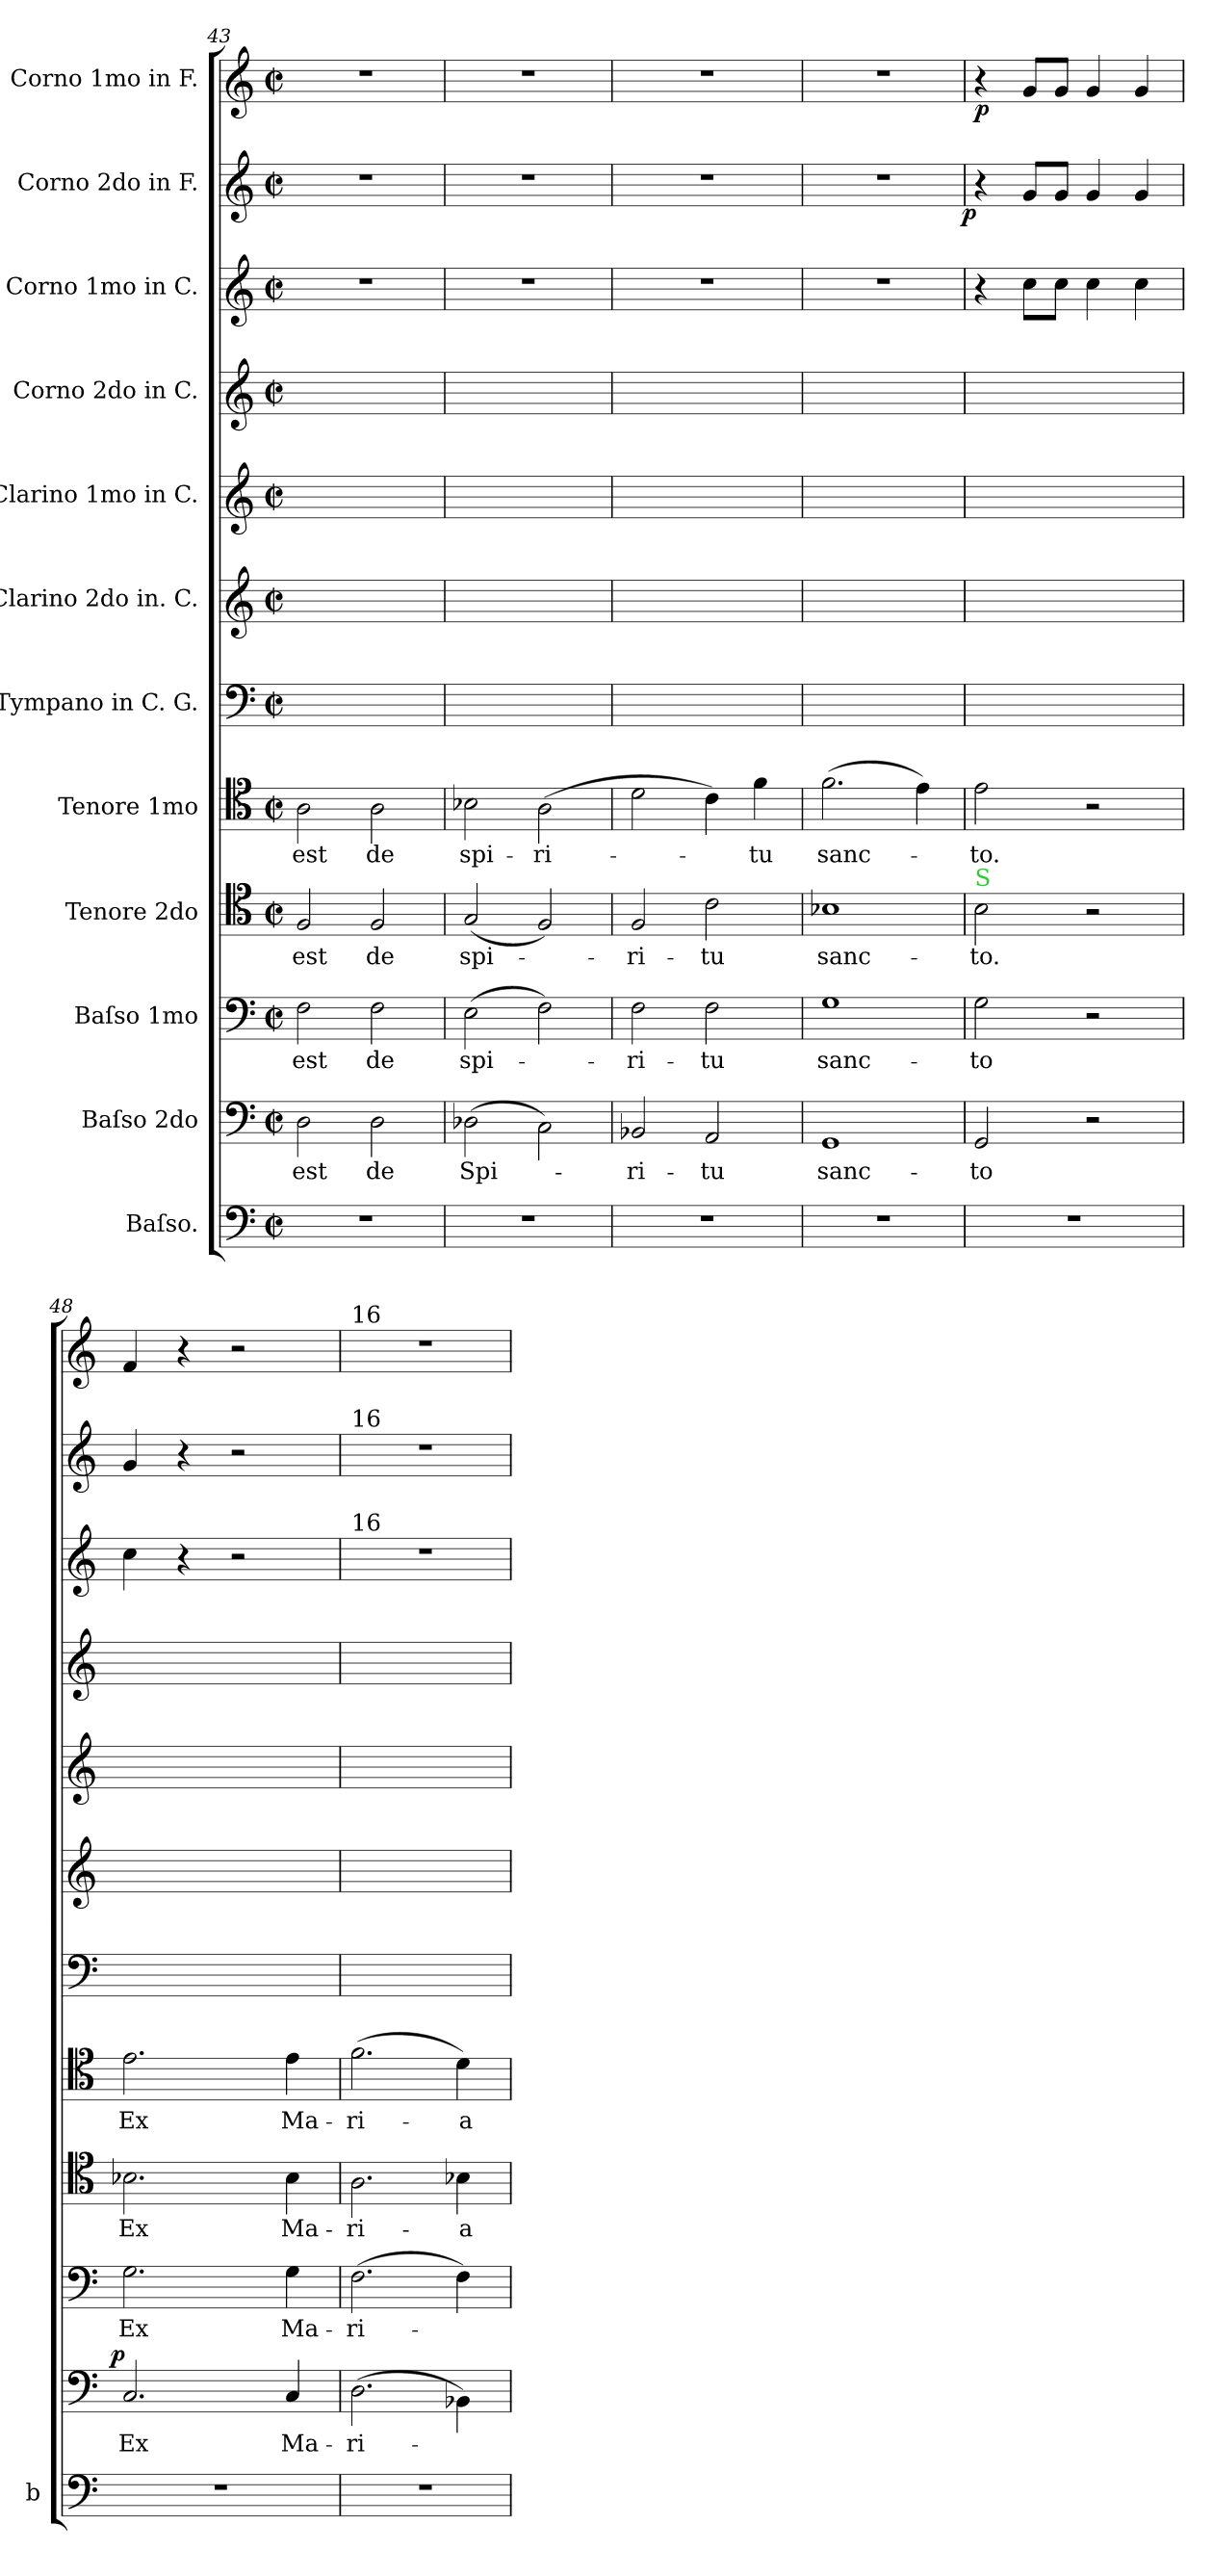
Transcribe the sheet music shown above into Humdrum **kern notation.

**kern	**kern	**text	**dynam	**kern	**text	**kern	**text	**kern	**text	**kern	**kern	**kern	**kern	**kern	**kern	**dynam	**kern	**dynam
*part12	*part11	*part11	*part11	*part10	*part10	*part9	*part9	*part8	*part8	*part7	*part6	*part5	*part4	*part3	*part2	*part2	*part1	*part1
*staff12	*staff11	*staff11	*staff11	*staff10	*staff10	*staff9	*staff9	*staff8	*staff8	*staff7	*staff6	*staff5	*staff4	*staff3	*staff2	*staff2	*staff1	*staff1
*I"Baſso.	*I"Baſso 2do	*	*	*I"Baſso 1mo	*	*I"Tenore 2do	*	*I"Tenore 1mo	*	*I"Tympano in C. G.	*I"Clarino 2do in. C.	*I"Clarino 1mo in C.	*I"Corno 2do in C.	*I"Corno 1mo in C.	*I"Corno 2do in F.	*	*I"Corno 1mo in F.	*
*I'b	*	*	*	*	*	*	*	*	*	*	*	*	*	*	*	*	*	*
*clefF4	*clefF4	*	*	*clefF4	*	*clefC4	*	*clefC4	*	*clefF4	*clefG2	*clefG2	*clefG2	*clefG2	*clefG2	*	*clefG2	*
*	*	*	*	*	*	*	*	*	*	*	*	*	*	*	*ITrd4c7	*	*ITrd4c7	*
*k[]	*k[]	*	*	*k[]	*	*k[]	*	*k[]	*	*k[]	*k[]	*k[]	*k[]	*k[]	*k[b-]	*	*k[b-]	*
*M2/2	*M2/2	*	*	*M2/2	*	*M2/2	*	*M2/2	*	*M2/2	*M2/2	*M2/2	*M2/2	*M2/2	*M2/2	*	*M2/2	*
*met(c|)	*met(c|)	*	*	*met(c|)	*	*met(c|)	*	*met(c|)	*	*met(c|)	*met(c|)	*met(c|)	*met(c|)	*met(c|)	*met(c|)	*	*met(c|)	*
=43	=43	=43	=43	=43	=43	=43	=43	=43	=43	=43	=43	=43	=43	=43	=43	=43	=43	=43
1r	2D\	est	.	2F\	est	2F/	est	2A\	est	1ryy	1ryy	1ryy	1ryy	1r	1r	.	1r	.
.	2D\	de	.	2F\	de	2F/	de	2A\	de	.	.	.	.	.	.	.	.	.
=44	=44	=44	=44	=44	=44	=44	=44	=44	=44	=44	=44	=44	=44	=44	=44	=44	=44	=44
1r	(2D-X\	Spi-	.	(2E\	spi-	(2G/	spi-	2B-X\	spi-	1ryy	1ryy	1ryy	1ryy	1r	1r	.	1r	.
.	2C\)	.	.	2F\)	.	2F/)	.	(2A\	-ri-	.	.	.	.	.	.	.	.	.
=45	=45	=45	=45	=45	=45	=45	=45	=45	=45	=45	=45	=45	=45	=45	=45	=45	=45	=45
1r	2BB-X/	-ri-	.	2F\	-ri-	2F/	-ri-	2d\	.	1ryy	1ryy	1ryy	1ryy	1r	1r	.	1r	.
.	2AA/	-tu	.	2F\	-tu	2c\	-tu	4c\)	.	.	.	.	.	.	.	.	.	.
.	.	.	.	.	.	.	.	4f\	-tu	.	.	.	.	.	.	.	.	.
=46	=46	=46	=46	=46	=46	=46	=46	=46	=46	=46	=46	=46	=46	=46	=46	=46	=46	=46
1r	1GG	sanc-	.	1G	sanc-	1B-X	sanc-	(2.f\	sanc-	1ryy	1ryy	1ryy	1ryy	1r	1r	.	1r	.
.	.	.	.	.	.	.	.	4e\)	.	.	.	.	.	.	.	.	.	.
=47	=47	=47	=47	=47	=47	=47	=47	=47	=47	=47	=47	=47	=47	=47	=47	=47	=47	=47
!	!	!	!	!	!	!LO:TX:a:color=limegreen:t=S	!	!	!	!	!	!	!	!	!	!	!	!
!	!	!	!	!	!	!	!	!	!	!	!	!	!	!	!	!LO:DY:rj	!	!
1r	2GG/	-to	.	2G\	-to	2B\	-to.	2e\	-to.	1ryy	1ryy	1ryy	1ryy	4r	4r	p	4r	p
.	.	.	.	.	.	.	.	.	.	.	.	.	.	8cc\L	8c/L	.	8c/L	.
.	.	.	.	.	.	.	.	.	.	.	.	.	.	8cc\J	8c/J	.	8c/J	.
.	2r	.	.	2r	.	2r	.	2r	.	.	.	.	.	4cc\	4c/	.	4c/	.
.	.	.	.	.	.	.	.	.	.	.	.	.	.	4cc\	4c/	.	4c/	.
=48	=48	=48	=48	=48	=48	=48	=48	=48	=48	=48	=48	=48	=48	=48	=48	=48	=48	=48
!	!	!	!LO:DY:a:rj	!	!	!	!	!	!	!	!	!	!	!	!	!	!	!
1r	2.C/	Ex	p	2.G\	Ex	2.B-X\	Ex	2.e\	Ex	1ryy	1ryy	1ryy	1ryy	4cc\	4c/	.	4B-/	.
.	.	.	.	.	.	.	.	.	.	.	.	.	.	4r	4r	.	4r	.
.	.	.	.	.	.	.	.	.	.	.	.	.	.	2r	2r	.	2r	.
.	4C/	Ma-	.	4G\	Ma-	4B-\	Ma-	4e\	Ma-	.	.	.	.	.	.	.	.	.
=49	=49	=49	=49	=49	=49	=49	=49	=49	=49	=49	=49	=49	=49	=49	=49	=49	=49	=49
!	!	!	!	!	!	!	!	!	!	!	!	!	!	!	!	!	!LO:TX:a:t=16	!
!	!	!	!	!	!	!	!	!	!	!	!	!	!	!	!LO:TX:a:t=16	!	!	!
!	!	!	!	!	!	!	!	!	!	!	!	!	!	!LO:TX:a:t=16	!	!	!	!
1r	(2.D\	-ri-	.	(2.F\	-ri-	2.A\	-ri-	(2.f\	-ri-	1ryy	1ryy	1ryy	1ryy	1r	1r	.	1r	.
.	4BB-X\)	.	.	4F\)	.	4B-X\	-a	4d\)	-a	.	.	.	.	.	.	.	.	.
=	=	=	=	=	=	=	=	=	=	=	=	=	=	=	=	=	=	=
*-	*-	*-	*-	*-	*-	*-	*-	*-	*-	*-	*-	*-	*-	*-	*-	*-	*-	*-
